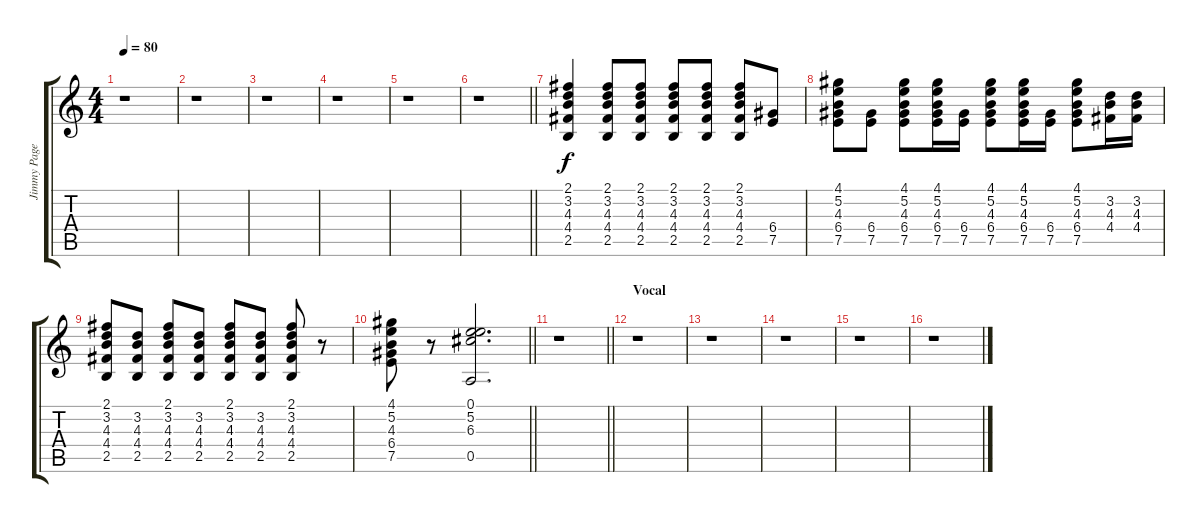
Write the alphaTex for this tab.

\track ("Jimmy Page (Guitarra)" "Jimmy Page") {instrument acousticguitarsteel}
\staff {score tabs}
\tuning (E4 B3 G3 D3 A2 E2) {hide}
\ts (4 4)
\tempo 80
\clef g2
\ks c
r.1{dy f} |
r.1 |
r.1 |
r.1 |
r.1 |
\barLineRight lightlight
r.1 |
(2.1 3.2 4.3 4.4 2.5).4 (2.1 3.2 4.3 4.4 2.5).8 (2.1 3.2 4.3 4.4 2.5).8 (2.1 3.2 4.3 4.4 2.5).8 (2.1 3.2 4.3 4.4 2.5).8 (2.1 3.2 4.3 4.4 2.5).8 (6.4 7.5).8 |
(4.1 5.2 4.3 6.4 7.5).8 (6.4 7.5).8 (4.1 5.2 4.3 6.4 7.5).8 (4.1 5.2 4.3 6.4 7.5).16 (6.4 7.5).16 (4.1 5.2 4.3 6.4 7.5).8 (4.1 5.2 4.3 6.4 7.5).16 (6.4 7.5).16 (4.1 5.2 4.3 6.4 7.5).8 (3.2 4.3 4.4).16 (3.2 4.3 4.4).16 |
(2.1 3.2 4.3 4.4 2.5).8 (3.2 4.3 4.4 2.5).8 (2.1 3.2 4.3 4.4 2.5).8 (3.2 4.3 4.4 2.5).8 (2.1 3.2 4.3 4.4 2.5).8 (3.2 4.3 4.4 2.5).8 (2.1 3.2 4.3 4.4 2.5).8 r.8 |
\barLineRight lightlight
(4.1 5.2 4.3 6.4 7.5).8 r.8 (0.1 5.2 6.3 0.5).2{d} |
\barLineRight lightlight
r.1 |
\section ("" "Vocal")
r.1 |
r.1 |
r.1 |
r.1 |
r.1
